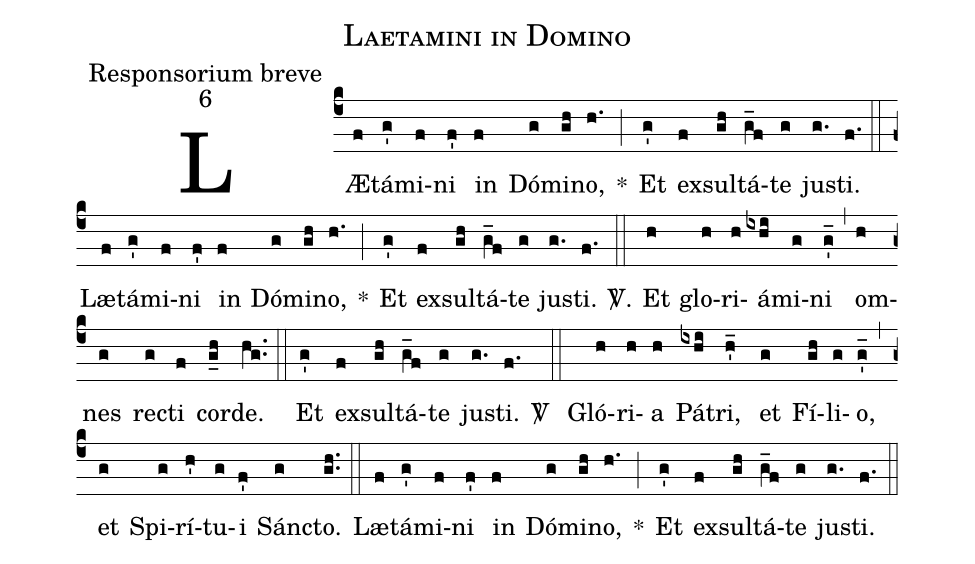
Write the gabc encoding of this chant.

name:Laetamini in Domino;
office-part:Responsorium breve;
mode:6;
%%
(c4) LÆ(f)tá(g')mi(f)ni(f') in(f) Dó(g)mi(gh)no,(h.) *(;) Et(g') ex(f)sul(gh)tá(g_f)te(g) ju(g.)sti.(f.) (::)
Læ(f)tá(g')mi(f)ni(f') in(f) Dó(g)mi(gh)no,(h.) *(;) Et(g') ex(f)sul(gh)tá(g_f)te(g) ju(g.)sti.(f.)
<sp>V/</sp>.(::) Et(h) glo(h)ri(h)á(ixhi)mi(g)ni(g_') (,) om(h)nes(g) rec(g)ti(f) cor(g_h)de.(hg..) (::)
Et(g') ex(f)sul(gh)tá(g_f)te(g) ju(g.)sti.(f.)
 <sp>V/</sp> (::) Gló-(h)ri- (h)a(h) Pá(ixhi)tri, (h'_) et(g) Fí(gh)li(g)o,(g'_) (,) et(g) Spi-(g)rí-(h')tu-(g)i(f') Sánc(g)to.(gh..) (::)
Læ(f)tá(g')mi(f)ni(f') in(f) Dó(g)mi(gh)no,(h.) *(;) Et(g') ex(f)sul(gh)tá(g_f)te(g) ju(g.)sti.(f.) (::)
